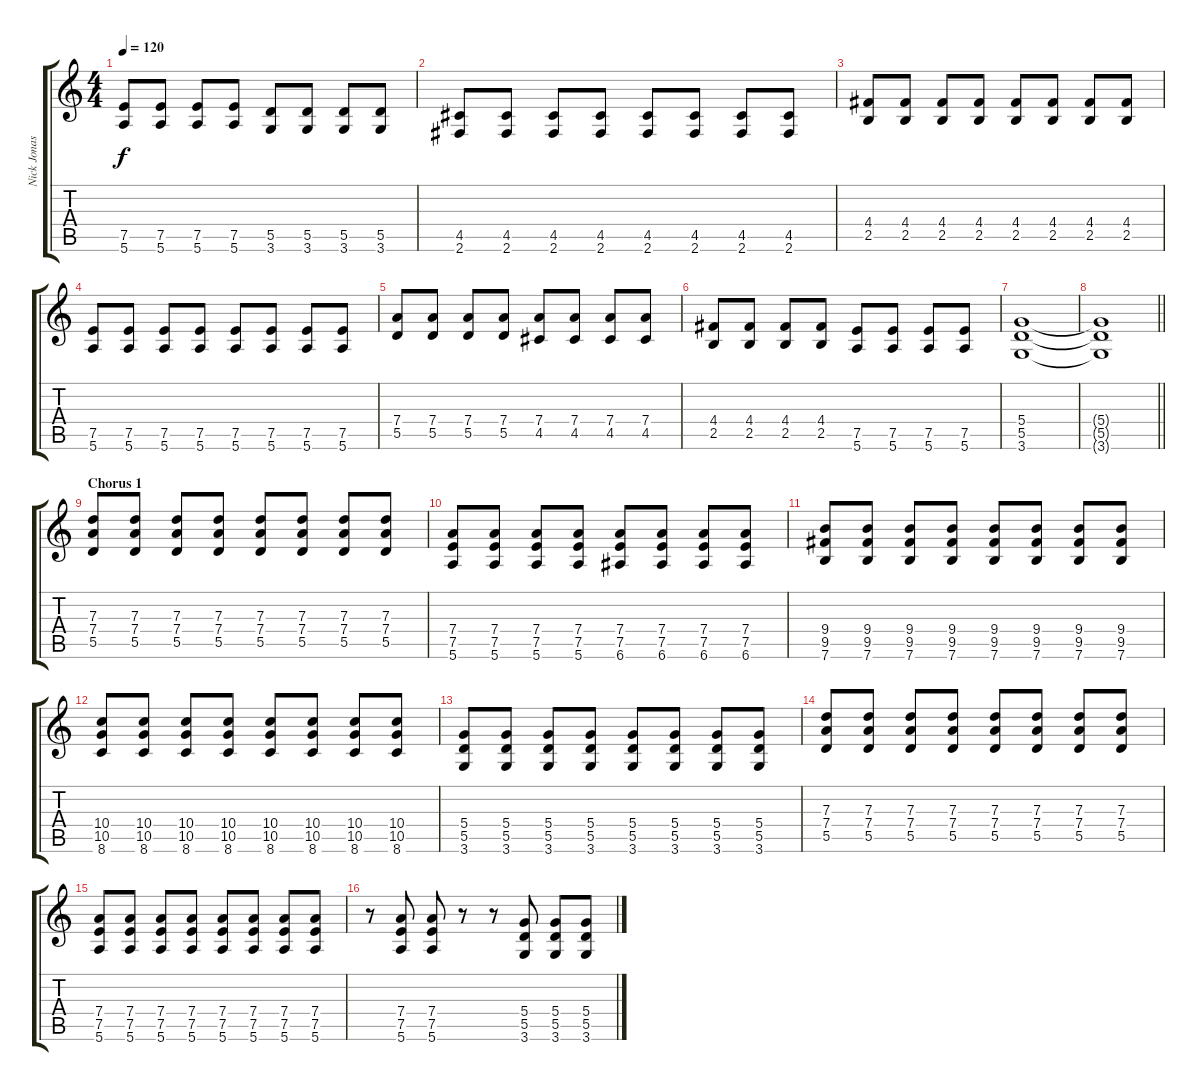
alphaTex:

\track ("Nick Jonas (Rythm)" "Nick Jonas") {instrument distortionguitar}
\staff {score tabs}
\tuning (E4 B3 G3 D3 A2 E2) {hide}
\ts (4 4)
\tempo 120
\clef g2
\ks c
(7.5 5.6).8{dy f} (7.5 5.6).8 (7.5 5.6).8 (7.5 5.6).8 (5.5 3.6).8 (5.5 3.6).8 (5.5 3.6).8 (5.5 3.6).8 |
(4.5 2.6).8 (4.5 2.6).8 (4.5 2.6).8 (4.5 2.6).8 (4.5 2.6).8 (4.5 2.6).8 (4.5 2.6).8 (4.5 2.6).8 |
(4.4 2.5).8 (4.4 2.5).8 (4.4 2.5).8 (4.4 2.5).8 (4.4 2.5).8 (4.4 2.5).8 (4.4 2.5).8 (4.4 2.5).8 |
(7.5 5.6).8 (7.5 5.6).8 (7.5 5.6).8 (7.5 5.6).8 (7.5 5.6).8 (7.5 5.6).8 (7.5 5.6).8 (7.5 5.6).8 |
(7.4 5.5).8 (7.4 5.5).8 (7.4 5.5).8 (7.4 5.5).8 (7.4 4.5).8 (7.4 4.5).8 (7.4 4.5).8 (7.4 4.5).8 |
(4.4 2.5).8 (4.4 2.5).8 (4.4 2.5).8 (4.4 2.5).8 (7.5 5.6).8 (7.5 5.6).8 (7.5 5.6).8 (7.5 5.6).8 |
(5.4 5.5 3.6).1 |
\barLineRight lightlight
(5.4{t} 5.5{t} 3.6{t}).1 |
\section ("" "Chorus 1")
(7.3 7.4 5.5).8 (7.3 7.4 5.5).8 (7.3 7.4 5.5).8 (7.3 7.4 5.5).8 (7.3 7.4 5.5).8 (7.3 7.4 5.5).8 (7.3 7.4 5.5).8 (7.3 7.4 5.5).8 |
(7.4 7.5 5.6).8 (7.4 7.5 5.6).8 (7.4 7.5 5.6).8 (7.4 7.5 5.6).8 (7.4 7.5 6.6).8 (7.4 7.5 6.6).8 (7.4 7.5 6.6).8 (7.4 7.5 6.6).8 |
(9.4 9.5 7.6).8 (9.4 9.5 7.6).8 (9.4 9.5 7.6).8 (9.4 9.5 7.6).8 (9.4 9.5 7.6).8 (9.4 9.5 7.6).8 (9.4 9.5 7.6).8 (9.4 9.5 7.6).8 |
(10.4 10.5 8.6).8 (10.4 10.5 8.6).8 (10.4 10.5 8.6).8 (10.4 10.5 8.6).8 (10.4 10.5 8.6).8 (10.4 10.5 8.6).8 (10.4 10.5 8.6).8 (10.4 10.5 8.6).8 |
(5.4 5.5 3.6).8 (5.4 5.5 3.6).8 (5.4 5.5 3.6).8 (5.4 5.5 3.6).8 (5.4 5.5 3.6).8 (5.4 5.5 3.6).8 (5.4 5.5 3.6).8 (5.4 5.5 3.6).8 |
(7.3 7.4 5.5).8 (7.3 7.4 5.5).8 (7.3 7.4 5.5).8 (7.3 7.4 5.5).8 (7.3 7.4 5.5).8 (7.3 7.4 5.5).8 (7.3 7.4 5.5).8 (7.3 7.4 5.5).8 |
(7.4 7.5 5.6).8 (7.4 7.5 5.6).8 (7.4 7.5 5.6).8 (7.4 7.5 5.6).8 (7.4 7.5 5.6).8 (7.4 7.5 5.6).8 (7.4 7.5 5.6).8 (7.4 7.5 5.6).8 |
r.8 (7.4 7.5 5.6).8 (7.4 7.5 5.6).8 r.8 r.8 (5.4 5.5 3.6).8 (5.4 5.5 3.6).8 (5.4 5.5 3.6).8
